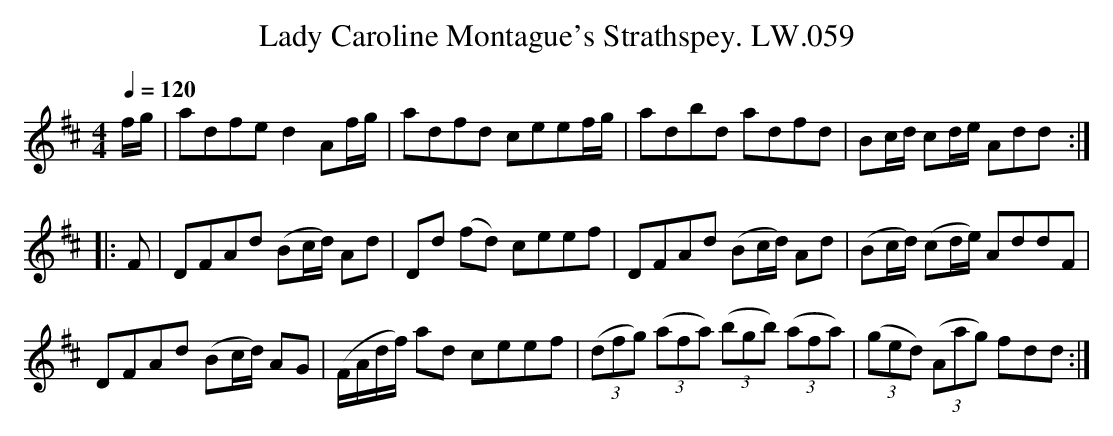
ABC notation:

X:1
T:Lady Caroline Montague's Strathspey. LW.059
M:4/4
Q:1/4=120
L:1/16
K:D
fg | a2d2f2e2 d4 A2fg | a2d2f2d2 c2e2e2fg | a2d2b2d2 a2d2f2d2 | B2cd c2de A2d2d2:|
|: F2 | D2F2A2d2 (B2cd) A2d2 | D2d2 (f2d2) c2e2e2f2 | D2F2A2d2 (B2cd) A2d2 | (B2cd) (c2de) A2d2d2F2 |
D2F2A2d2 (B2cd) A2G2 | (FAdf) a2d2 c2e2e2f2 | ((3d2f2g2) ((3a2f2a2) ((3b2g2b2) ((3a2f2a2) | ((3g2e2d2) ((3A2a2g2) f2d2d2:|
